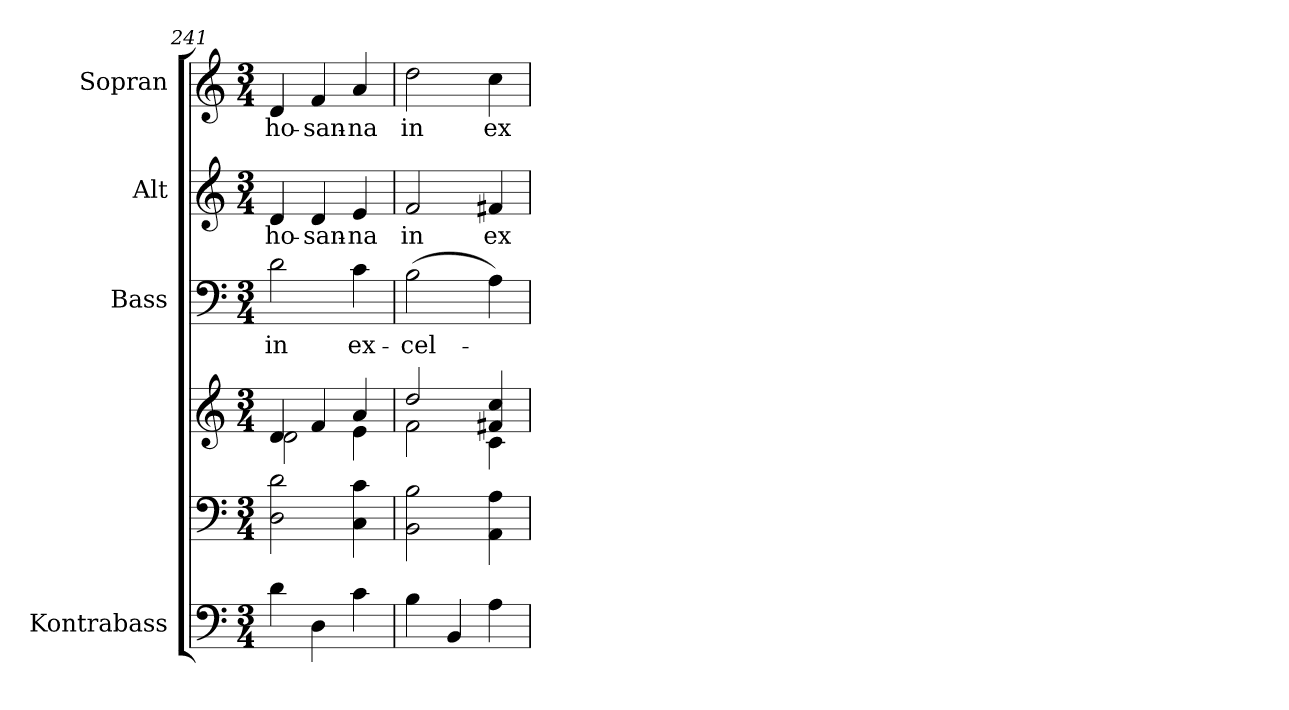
**kern	**kern	**kern	**kern	**text	**kern	**text	**kern	**text
*part5	*part4	*part4	*part3	*part3	*part2	*part2	*part1	*part1
*staff6	*staff5	*staff4	*staff3	*staff3	*staff2	*staff2	*staff1	*staff1
*I"Kontrabass	*	*	*I"Bass	*	*I"Alt	*	*I"Sopran	*
*I'Kb.	*	*	*I'B.	*	*I'A.	*	*I'S.	*
*clefF4	*clefF4	*clefG2	*clefF4	*	*clefG2	*	*clefG2	*
*ITrd7c12	*	*	*	*	*	*	*	*
*k[]	*k[]	*k[]	*k[]	*	*k[]	*	*k[]	*
*C:	*C:	*C:	*C:	*	*C:	*	*C:	*
*M3/4	*M3/4	*M3/4	*M3/4	*	*M3/4	*	*M3/4	*
=241	=241	=241	=241	=241	=241	=241	=241	=241
*	*	*^	*	*	*	*	*	*
!	!	!	!	!	!LO:LY:b	!	!LO:LY:b	!	!LO:LY:b
4D\	2D\ 2d\	4d/	2d\	2d\	in	4d/	ho-	4d/	ho-
!	!	!	!	!	!	!	!LO:LY:b	!	!LO:LY:b
4DD\	.	4f/	.	.	.	4d/	-san-	4f/	-san-
!	!	!	!	!	!LO:LY:b	!	!LO:LY:b	!	!LO:LY:b
4C\	4C\ 4c\	4a/	4e\	4c\	ex-	4e/	-na	4a/	-na
=242	=242	=242	=242	=242	=242	=242	=242	=242	=242
!	!	!	!	!	!LO:LY:b	!	!LO:LY:b	!	!LO:LY:b
4BB\	2BB\ 2B\	2dd/	2f\	(>2B\	-cel-	2f/	in	2dd\	in
4BBB/	.	.	.	.	.	.	.	.	.
!	!	!	!	!	!	!	!LO:LY:b	!	!LO:LY:b
4AA\	4AA\ 4A\	4f#X/ 4cc/	4c\	4A\)	.	4f#X/	ex-	4cc\	ex-
*	*	*v	*v	*	*	*	*	*	*
=	=	=	=	=	=	=	=	=
*-	*-	*-	*-	*-	*-	*-	*-	*-
